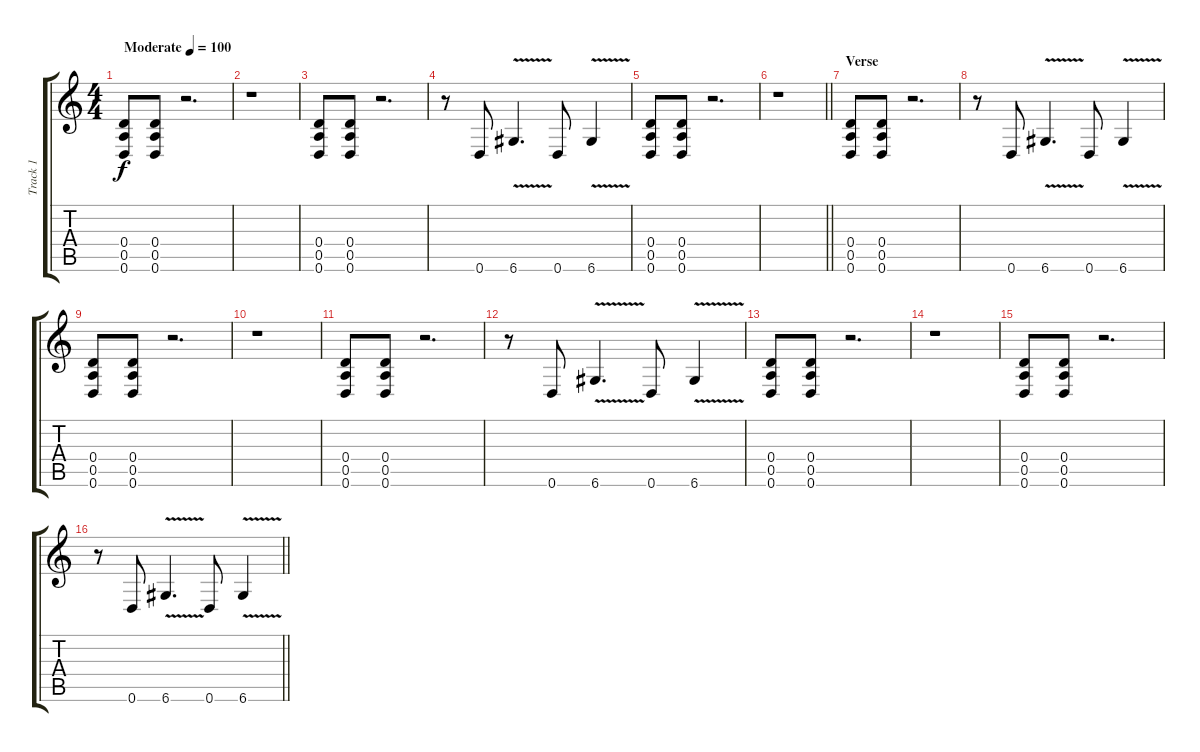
\track ("Track 1" "Track 1") {instrument overdrivenguitar}
\staff {score tabs}
\tuning (E4 B3 G3 D3 A2 D2) {hide}
\ts (4 4)
\tempo (100 "Moderate")
\clef g2
\ks c
(0.4 0.5 0.6).8{dy f instrument overdrivenguitar} (0.4 0.5 0.6).8 r.2{d} |
r.1 |
(0.4 0.5 0.6).8 (0.4 0.5 0.6).8 r.2{d} |
r.8 0.6.8 6.6{v}.4{d} 0.6.8 6.6{v}.4 |
(0.4 0.5 0.6).8 (0.4 0.5 0.6).8 r.2{d} |
\barLineRight lightlight
r.1 |
\section ("" "Verse")
(0.4 0.5 0.6).8 (0.4 0.5 0.6).8 r.2{d} |
r.8 0.6.8 6.6{v}.4{d} 0.6.8 6.6{v}.4 |
(0.4 0.5 0.6).8 (0.4 0.5 0.6).8 r.2{d} |
r.1 |
(0.4 0.5 0.6).8 (0.4 0.5 0.6).8 r.2{d} |
r.8 0.6.8 6.6{v}.4{d} 0.6.8 6.6{v}.4 |
(0.4 0.5 0.6).8 (0.4 0.5 0.6).8 r.2{d} |
r.1 |
(0.4 0.5 0.6).8 (0.4 0.5 0.6).8 r.2{d} |
\barLineRight lightlight
r.8 0.6.8 6.6{v}.4{d} 0.6.8 6.6{v}.4
